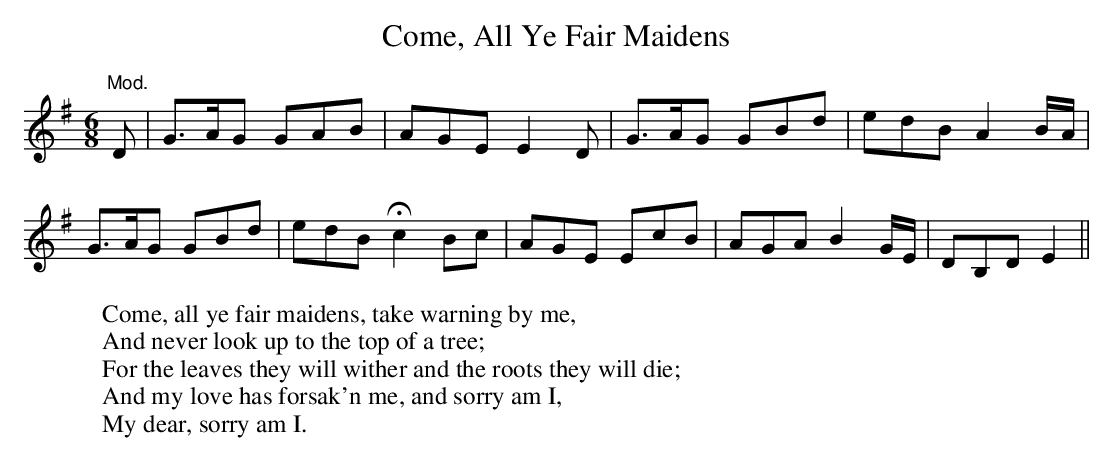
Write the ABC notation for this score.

X:1
T:Come, All Ye Fair Maidens
W:Come, all ye fair maidens, take warning by me,
W:And never look up to the top of a tree;
W:For the leaves they will wither and the roots they will die;
W:And my love has forsak'n me, and sorry am I,
W:My dear, sorry am I.
L:1/8
M:6/8
K:G
"Mod."\
D|G>AG GAB|AGE E2 D|G>AG GBd|edB A2 B/A/|
G>AG GBd|edB Hc2 Bc|AGE EcB|AGA B2 G/E/|DB,D E2||
